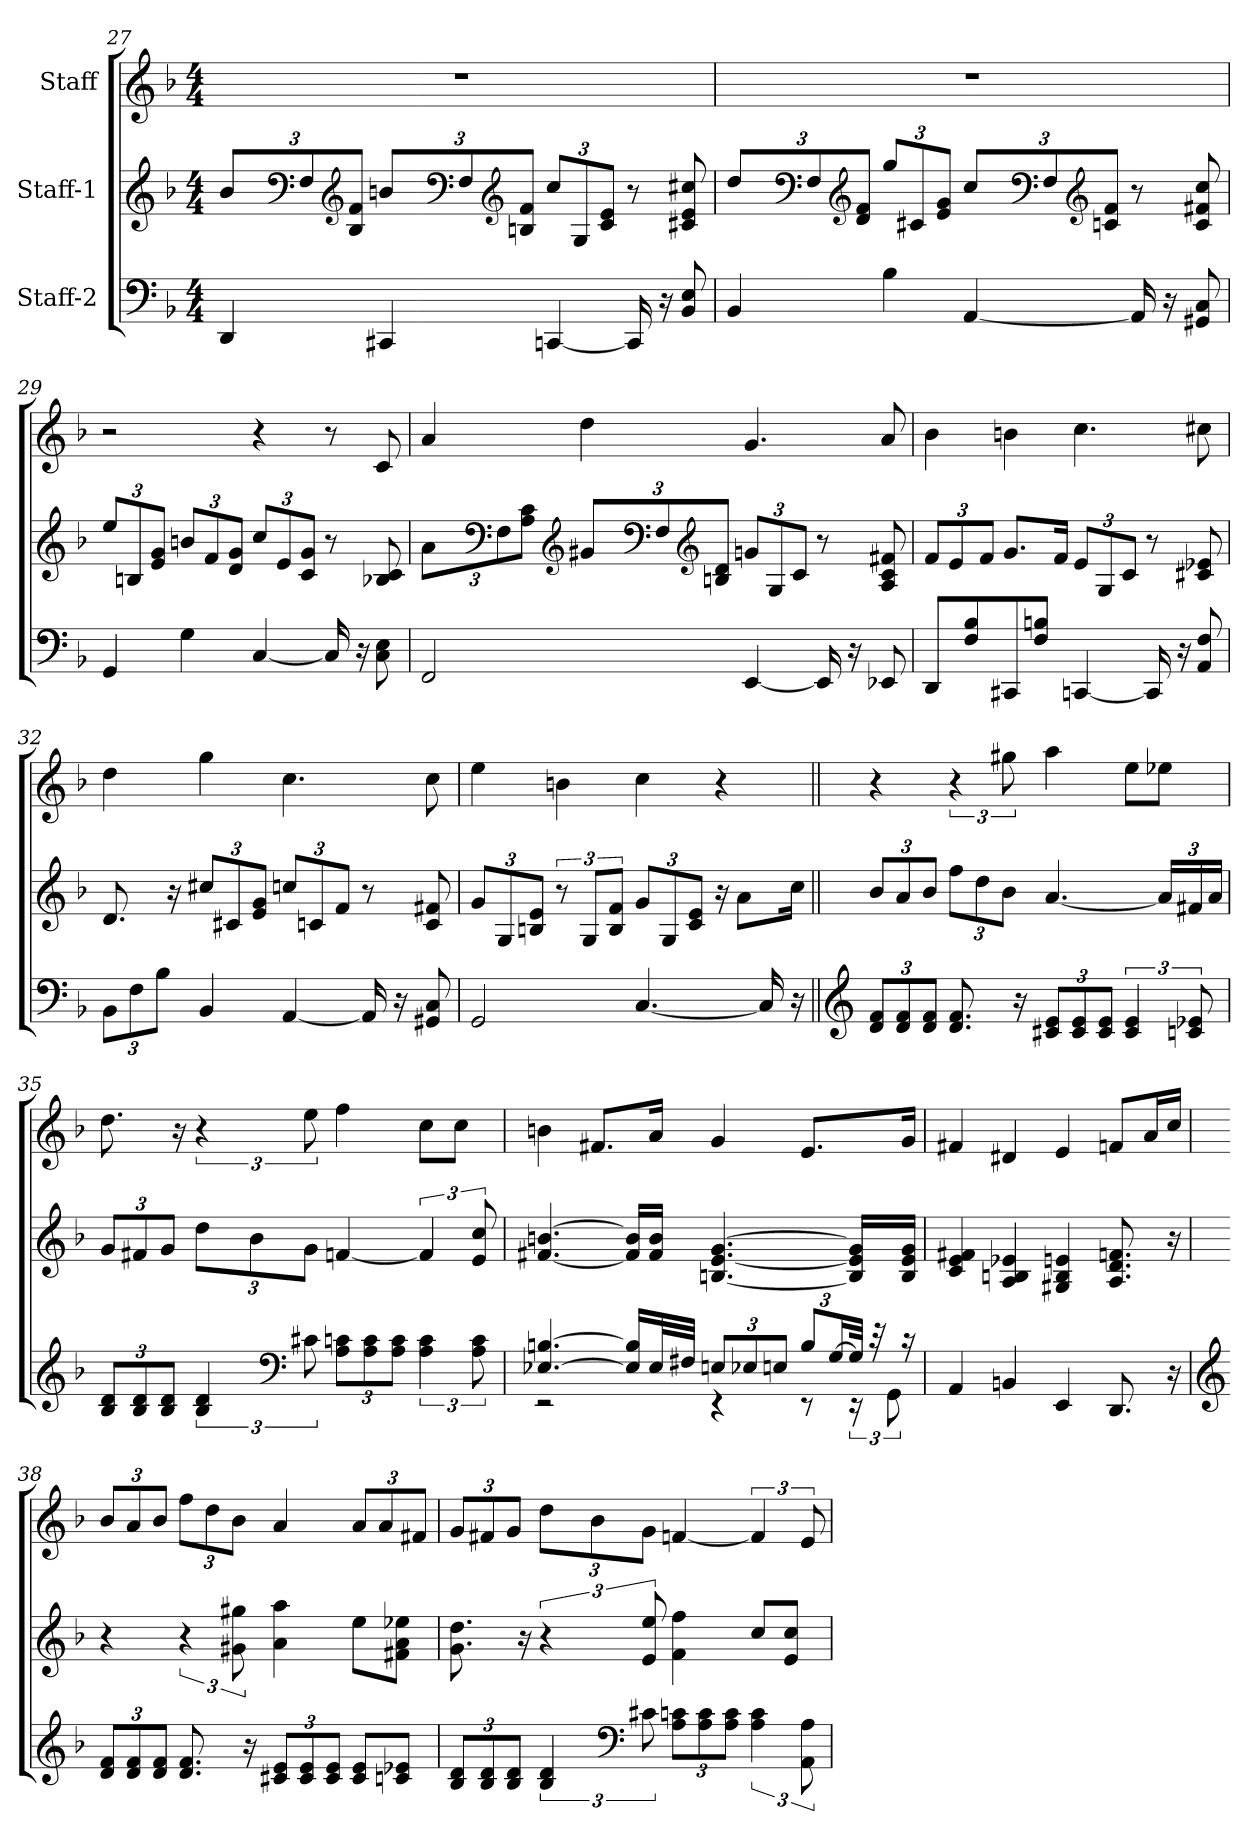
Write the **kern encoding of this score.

**kern	**kern	**kern
*part3	*part2	*part1
*staff3	*staff2	*staff1
*I"Staff-2	*I"Staff-1	*I"Staff
!!LO:LB:g=z
*clefF4	*clefG2	*clefG2
*k[b-]	*k[b-]	*k[b-]
*M4/4	*M4/4	*M4/4
*	*Xbrackettup	*
=27	=27	=27
4DD/	12b-/L	1r
*	*clefF4	*
.	12F/	.
*	*clefG2	*
.	12B-/ 12f/J	.
4CC#X/	12bn/L	.
*	*clefF4	*
.	12F/	.
*	*clefG2	*
.	12Bn/ 12f/J	.
[4CCn/	12cc/L	.
.	12G/	.
.	12c/ 12e/J	.
16CC/]	8r	.
16r	.	.
8BB-/ 8E/	8c#X/ 8e/ 8cc#X/	.
=28	=28	=28
4BB-/	12dd/L	1r
*	*clefF4	*
.	12F/	.
*	*clefG2	*
.	12d/ 12f/J	.
4B-\	12gg/L	.
.	12c#X/	.
.	12e/ 12g/J	.
[4AA/	12cc/L	.
*	*clefF4	*
.	12F/	.
*	*clefG2	*
.	12cn/ 12f/J	.
16AA/]	8r	.
16r	.	.
8GG#X/ 8C/	8c/ 8f#X/ 8cc/	.
!!LO:LB:g=z
=29	=29	=29
4GG/	12ee/L	2r
.	12Bn/	.
.	12e/ 12g/J	.
4G\	12bn/L	.
.	12f/	.
.	12d/ 12g/J	.
[4C/	12cc/L	4r
.	12e/	.
.	12c/ 12g/J	.
16C/]	8r	8r
16r	.	.
8C\ 8E\	8B-X/ 8c/	8c/
=30	=30	=30
2FF/	12a\L	4a/
*	*clefF4	*
.	12F\	.
.	12A\ 12c\J	.
*	*clefG2	*
.	12g#X/L	4dd\
*	*clefF4	*
.	12F/	.
*	*clefG2	*
.	12Bn/ 12d/J	.
[4EE/	12gn/L	4.g/
.	12G/	.
.	12c/J	.
16EE/]	8r	.
16r	.	.
8EE-X/	8A/ 8c/ 8f#X/	8a/
!!LO:LB:g=z
=31	=31	=31
8DD/L	12f/L	4b-\
.	12e/	.
8F/ 8B-/	.	.
.	12f/J	.
8CC#X/	8.g/L	4bn\
8F/ 8Bn/J	.	.
.	16f/Jk	.
[4CCn/	12e/L	4.cc\
.	12G/	.
.	12c/J	.
16CC/]	8r	.
16r	.	.
8AA/ 8F/	8c#X/ 8e-X/	8cc#X\
=32	=32	=32
*Xbrackettup	*	*
12BB-\L	8.d/	4dd\
12F\	.	.
12B-\J	.	.
.	16r	.
4BB-/	12cc#X/L	4gg\
.	12c#X/	.
.	12e/ 12g/J	.
[4AA/	12ccn/L	4.cc\
.	12cn/	.
.	12f/J	.
16AA/]	8r	.
16r	.	.
8GG#X/ 8C/	8c/ 8f#X/	8cc\
!!LO:PB:g=z
=33	=33	=33
2GG/	12g/L	4ee\
.	12G/	.
.	12Bn/ 12e/J	.
*	*brackettup	*
.	12r	4bn\
.	12G/L	.
.	12B/ 12f/J	.
*	*Xbrackettup	*
[4.C/	12g/L	4cc\
.	12G/	.
.	12c/ 12e/J	.
.	16r	4r
.	8a\L	.
16C/]	.	.
16r	16cc\Jk	.
!!LO:PB:g=z
=34||	=34||	=34||
*clefG2	*	*
12d/ 12f/L	12b-/L	4r
12d/ 12f/	12a/	.
12d/ 12f/J	12b-/J	.
8.d/ 8.f/	12ff\L	6r
.	12dd\	.
.	12b-\J	12gg#X\
16r	.	.
12c#X/ 12e/L	[4.a/	4aa\
12c#/ 12e/	.	.
12c#/ 12e/J	.	.
*brackettup	*	*
6c#/ 6e/	.	8ee\L
.	24a/LL]	8ee-X\J
12cn/ 12e-X/	24f#X/	.
.	24a/JJ	.
=35	=35	=35
*Xbrackettup	*	*
12B-/ 12d/L	12g/L	8.dd\
12B-/ 12d/	12f#X/	.
12B-/ 12d/J	12g/J	.
.	.	16r
*brackettup	*	*
6B-/ 6d/	12dd\L	6r
.	12b-\	.
*clefF4	*	*
12c#X\	12g\J	12ee\
*Xbrackettup	*	*
12A\ 12cn\L	[4fn/	4ff\
12A\ 12c\	.	.
12A\ 12c\J	.	.
*brackettup	*brackettup	*
6A\ 6c\	6f/]	8cc\L
.	.	8cc\J
12A\ 12c\	12e/ 12cc/	.
!!LO:LB:g=z
=36	=36	=36
*^	*	*
[4.E-X/ [4.Bn/	2r	[4.f#X/ [4.bn/	4bn\
.	.	.	8.f#X/L
16E-/] 16B/]LL	.	16f#/] 16b/]LL	.
32E-/L	.	16f#/ 16b/JJ	16a/Jk
32F#X/JJJ	.	.	.
*Xbrackettup	*	*	*
12En/L	4r	[4.Bn/ [4.e/ [4.g/	4g/
12E-X/	.	.	.
12En/J	.	.	.
12B/L	8r	.	8.e/L
[24G/L	.	.	.
*	*brackettup	*	*
32G/JJk]	24r	16B/] 16e/] 16g/]LL	.
32r	.	.	.
.	12GG\	.	.
16r	.	16B/ 16e/ 16g/JJ	16g/Jk
*v	*v	*	*
=37	=37	=37
4AA/	4c/ 4e/ 4f#X/	4f#X/
4BBn/	4A/ 4Bn/ 4e-X/	4d#X/
4EE/	4G#X/ 4B/ 4en/	4e/
8.DD/	8.A/ 8.d/ 8.fn/	8fn/L
.	.	16a/L
16r	16r	16cc/JJ
!!LO:LB:g=z
=38	=38	=38
*clefG2	*	*
*Xbrackettup	*	*Xbrackettup
12d/ 12f/L	4r	12b-/L
12d/ 12f/	.	12a/
12d/ 12f/J	.	12b-/J
8.d/ 8.f/	6r	12ff\L
.	.	12dd\
.	12g#X\ 12gg#X\	12b-\J
16r	.	.
12c#X/ 12e/L	4a\ 4aa\	4a/
12c#/ 12e/	.	.
12c#/ 12e/J	.	.
8c#/ 8e/L	8ee\L	12a/L
.	.	12a/
8cn/ 8e-X/J	8f#X\ 8a\ 8ee-X\J	.
.	.	12f#X/J
!!LO:LB:g=z
=39	=39	=39
12B-/ 12d/L	8.g\ 8.dd\	12g/L
12B-/ 12d/	.	12f#X/
12B-/ 12d/J	.	12g/J
.	16r	.
*brackettup	*	*
6B-/ 6d/	6r	12dd\L
.	.	12b-\
*clefF4	*	*
12c#X\	12e/ 12ee/	12g\J
*Xbrackettup	*	*
12A\ 12cn\L	4f\ 4ff\	[4fn/
12A\ 12c\	.	.
12A\ 12c\J	.	.
*brackettup	*	*brackettup
6A\ 6c\	8cc/L	6f/]
.	8e/ 8cc/J	.
12AA\ 12A\	.	12e/
=	=	=
*-	*-	*-
